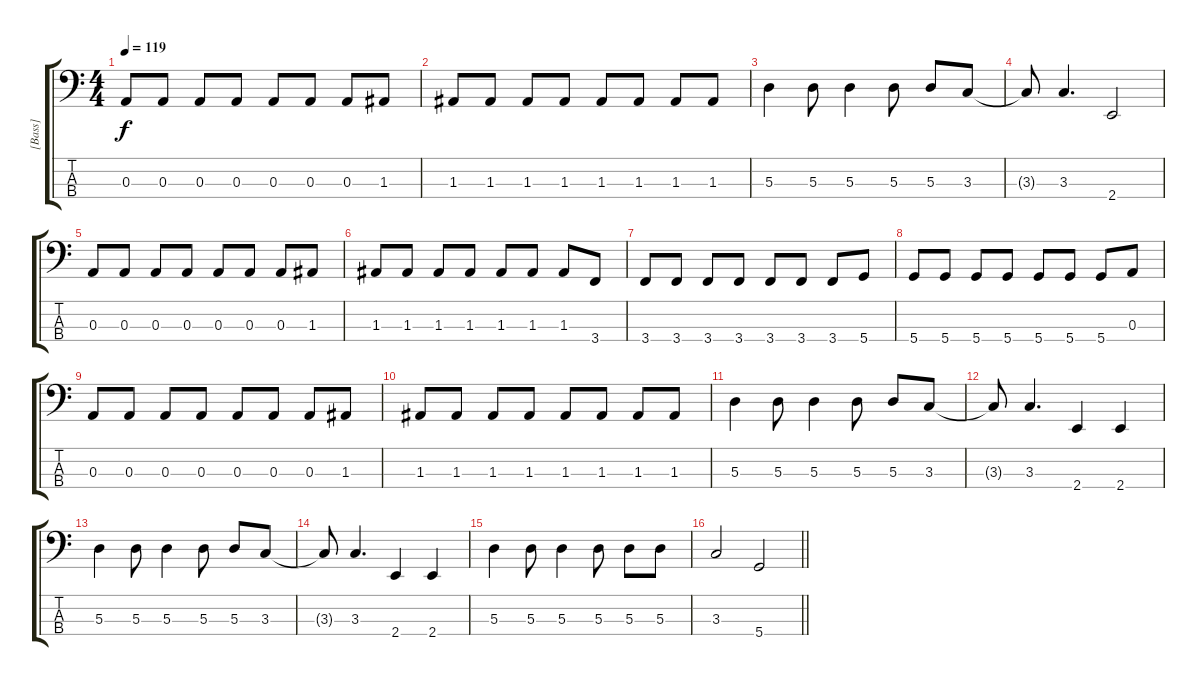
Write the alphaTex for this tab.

\track ("[Bass]" "[Bass]") {instrument electricbasspick}
\staff {score tabs}
\tuning (G2 D2 A1 D1) {hide}
\ts (4 4)
\tempo 119
\clef f4
\ks c
0.3.8{dy f} 0.3.8 0.3.8 0.3.8 0.3.8 0.3.8 0.3.8 1.3.8 |
1.3.8 1.3.8 1.3.8 1.3.8 1.3.8 1.3.8 1.3.8 1.3.8 |
5.3.4 5.3.8 5.3.4 5.3.8 5.3.8 3.3.8 |
3.3{t}.8 3.3.4{d} 2.4.2 |
0.3.8 0.3.8 0.3.8 0.3.8 0.3.8 0.3.8 0.3.8 1.3.8 |
1.3.8 1.3.8 1.3.8 1.3.8 1.3.8 1.3.8 1.3.8 3.4.8 |
3.4.8 3.4.8 3.4.8 3.4.8 3.4.8 3.4.8 3.4.8 5.4.8 |
5.4.8 5.4.8 5.4.8 5.4.8 5.4.8 5.4.8 5.4.8 0.3.8 |
0.3.8 0.3.8 0.3.8 0.3.8 0.3.8 0.3.8 0.3.8 1.3.8 |
1.3.8 1.3.8 1.3.8 1.3.8 1.3.8 1.3.8 1.3.8 1.3.8 |
5.3.4 5.3.8 5.3.4 5.3.8 5.3.8 3.3.8 |
3.3{t}.8 3.3.4{d} 2.4.4 2.4.4 |
5.3.4 5.3.8 5.3.4 5.3.8 5.3.8 3.3.8 |
3.3{t}.8 3.3.4{d} 2.4.4 2.4.4 |
5.3.4 5.3.8 5.3.4 5.3.8 5.3.8 5.3.8 |
\barLineRight lightlight
3.3.2 5.4.2
